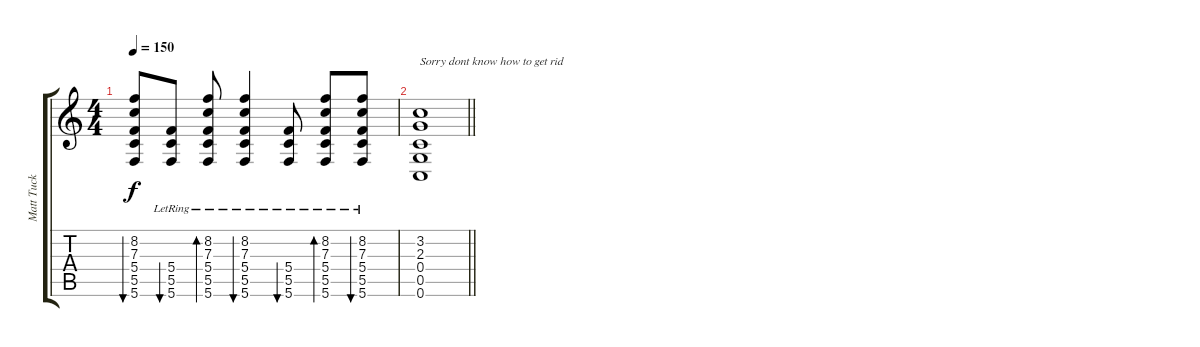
\track ("Matt Tuck" "Matt Tuck") {instrument acousticguitarsteel}
\staff {score tabs}
\tuning (D4 A3 F3 C3 G2 C2) {hide}
\ts (4 4)
\tempo 150
\clef g2
\ks c
(8.2{t} 7.3{t} 5.4{t} 5.5{t} 5.6{t}).8{bu 60 dy f} (5.4{lr} 5.5{lr} 5.6{lr}).8{bu 60} (8.2{lr} 7.3{lr} 5.4{lr} 5.5{lr} 5.6{lr}).8{bd 60} (8.2{lr} 7.3{lr} 5.4{lr} 5.5{lr} 5.6{lr}).4{bu 60} (5.4{lr} 5.5{lr} 5.6{lr}).8{bu 60} (8.2{lr} 7.3{lr} 5.4{lr} 5.5{lr} 5.6{lr}).8{bd 60} (8.2{lr} 7.3{lr} 5.4{lr} 5.5{lr} 5.6{lr}).8{bu 60} |
\barLineRight lightlight
(3.2 2.3 0.4 0.5 0.6).1{txt "Sorry dont know how to get rid "}
